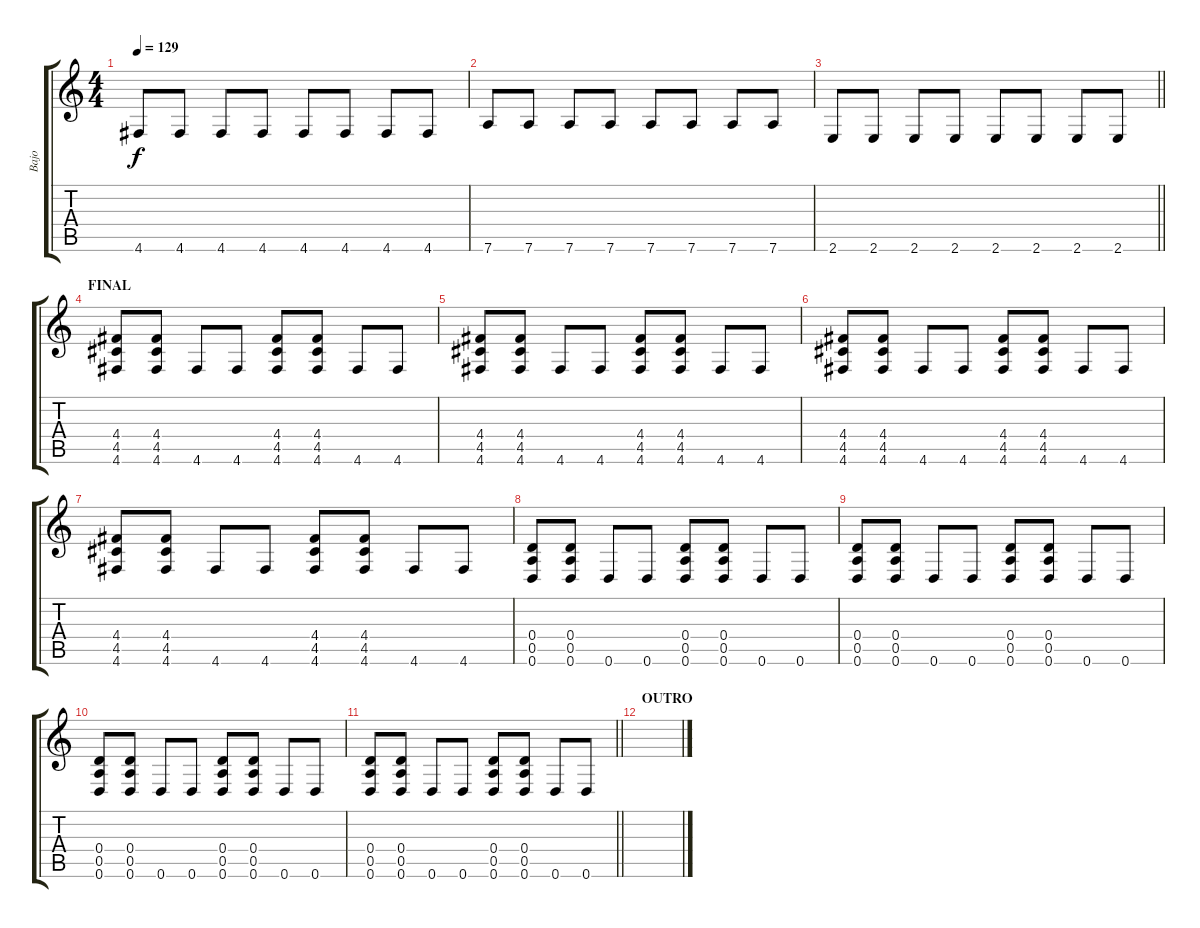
\track ("Bajo" "Bajo") {instrument electricbasspick}
\staff {score tabs}
\tuning (E4 B3 G3 D3 A2 D2) {hide}
\ts (4 4)
\tempo 129
\clef g2
\ks c
4.6.8{dy f} 4.6.8 4.6.8 4.6.8 4.6.8 4.6.8 4.6.8 4.6.8 |
7.6.8 7.6.8 7.6.8 7.6.8 7.6.8 7.6.8 7.6.8 7.6.8 |
\barLineRight lightlight
2.6.8 2.6.8 2.6.8 2.6.8 2.6.8 2.6.8 2.6.8 2.6.8 |
\section ("" "FINAL")
(4.4 4.5 4.6).8 (4.4 4.5 4.6).8 4.6.8 4.6.8 (4.4 4.5 4.6).8 (4.4 4.5 4.6).8 4.6.8 4.6.8 |
(4.4 4.5 4.6).8 (4.4 4.5 4.6).8 4.6.8 4.6.8 (4.4 4.5 4.6).8 (4.4 4.5 4.6).8 4.6.8 4.6.8 |
(4.4 4.5 4.6).8 (4.4 4.5 4.6).8 4.6.8 4.6.8 (4.4 4.5 4.6).8 (4.4 4.5 4.6).8 4.6.8 4.6.8 |
(4.4 4.5 4.6).8 (4.4 4.5 4.6).8 4.6.8 4.6.8 (4.4 4.5 4.6).8 (4.4 4.5 4.6).8 4.6.8 4.6.8 |
(0.4 0.5 0.6).8 (0.4 0.5 0.6).8 0.6.8 0.6.8 (0.4 0.5 0.6).8 (0.4 0.5 0.6).8 0.6.8 0.6.8 |
(0.4 0.5 0.6).8 (0.4 0.5 0.6).8 0.6.8 0.6.8 (0.4 0.5 0.6).8 (0.4 0.5 0.6).8 0.6.8 0.6.8 |
(0.4 0.5 0.6).8 (0.4 0.5 0.6).8 0.6.8 0.6.8 (0.4 0.5 0.6).8 (0.4 0.5 0.6).8 0.6.8 0.6.8 |
\barLineRight lightlight
(0.4 0.5 0.6).8 (0.4 0.5 0.6).8 0.6.8 0.6.8 (0.4 0.5 0.6).8 (0.4 0.5 0.6).8 0.6.8 0.6.8 |
\section ("" "OUTRO")
